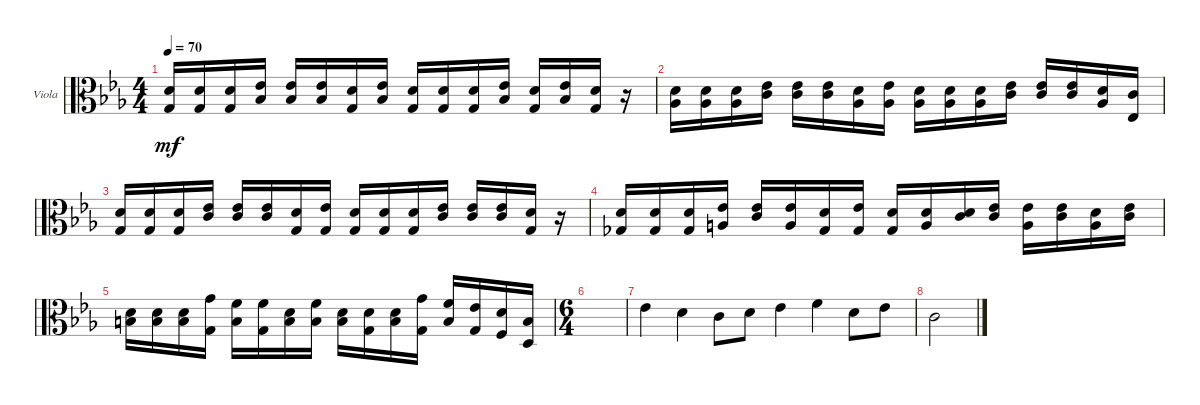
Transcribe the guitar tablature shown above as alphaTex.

\defaultSystemsLayout 4
\bracketExtendMode groupsimilarinstruments
\firstSystemTrackNameOrientation horizontal
\otherSystemsTrackNameOrientation horizontal
\track ("Viola" "Viola") {instrument viola}
\staff {score}
\tuning (A4 D4 G3 C3)
\ts (4 4)
\tempo 70
\clef c3
\ks cminor
(7.3 7.4).16{dy mf} (7.3 7.4).16 (7.3 7.4).16 (8.3 10.4).16 (8.3 10.4).16 (8.3 10.4).16 (7.3 7.4).16 (8.3 10.4).16 (7.3 7.4).16 (7.3 7.4).16 (7.3 7.4).16 (8.3 10.4).16 (7.3 7.4).16 (8.3 10.4).16 (7.3 7.4).16 r.16 |
(7.3 8.4).16 (7.3 8.4).16 (7.3 8.4).16 (8.3 12.4).16 (8.3 12.4).16 (8.3 12.4).16 (7.3 8.4).16 (8.3 8.4).16 (7.3 8.4).16 (7.3 8.4).16 (7.3 8.4).16 (8.3 12.4).16 (8.3 12.4).16 (8.3 12.4).16 (7.3 8.4).16 (3.4 5.3).16 |
(7.3 7.4).16 (7.3 7.4).16 (7.3 7.4).16 (8.3 12.4).16 (8.3 12.4).16 (8.3 12.4).16 (7.3 7.4).16 (8.3 7.4).16 (7.3 7.4).16 (7.3 7.4).16 (7.3 7.4).16 (8.3 12.4).16 (8.3 12.4).16 (8.3 12.4).16 (7.3 7.4).16 r.16 |
(7.3 6.4).16 (7.3 6.4).16 (7.3 6.4).16 (8.3 9.4).16 (8.3 12.4).16 (8.3 9.4).16 (7.3 6.4).16 (8.3 6.4).16 (7.3 6.4).16 (7.3 9.4).16 (7.3 12.4).16 (8.3 12.4).16 (8.3 9.4).16 (8.3 12.4).16 (7.3 9.4).16 (12.4 8.3).16 |
(7.3 11.4).16 (7.3 11.4).16 (7.3 11.4).16 (7.4 12.3).16 (10.3 11.4).16 (10.3 7.4).16 (7.3 11.4).16 (10.3 11.4).16 (7.3 11.4).16 (7.3 7.4).16 (7.3 11.4).16 (12.3 7.4).16 (10.3 11.4).16 (8.3 7.4).16 (7.3 5.4).16 (2.4 4.3).16 |
\ts (6 4)
|
1.2.4 0.2.4 5.3.8 0.2.8 1.2.4 3.2.4 0.2.8 1.2.8 |
5.3.2
